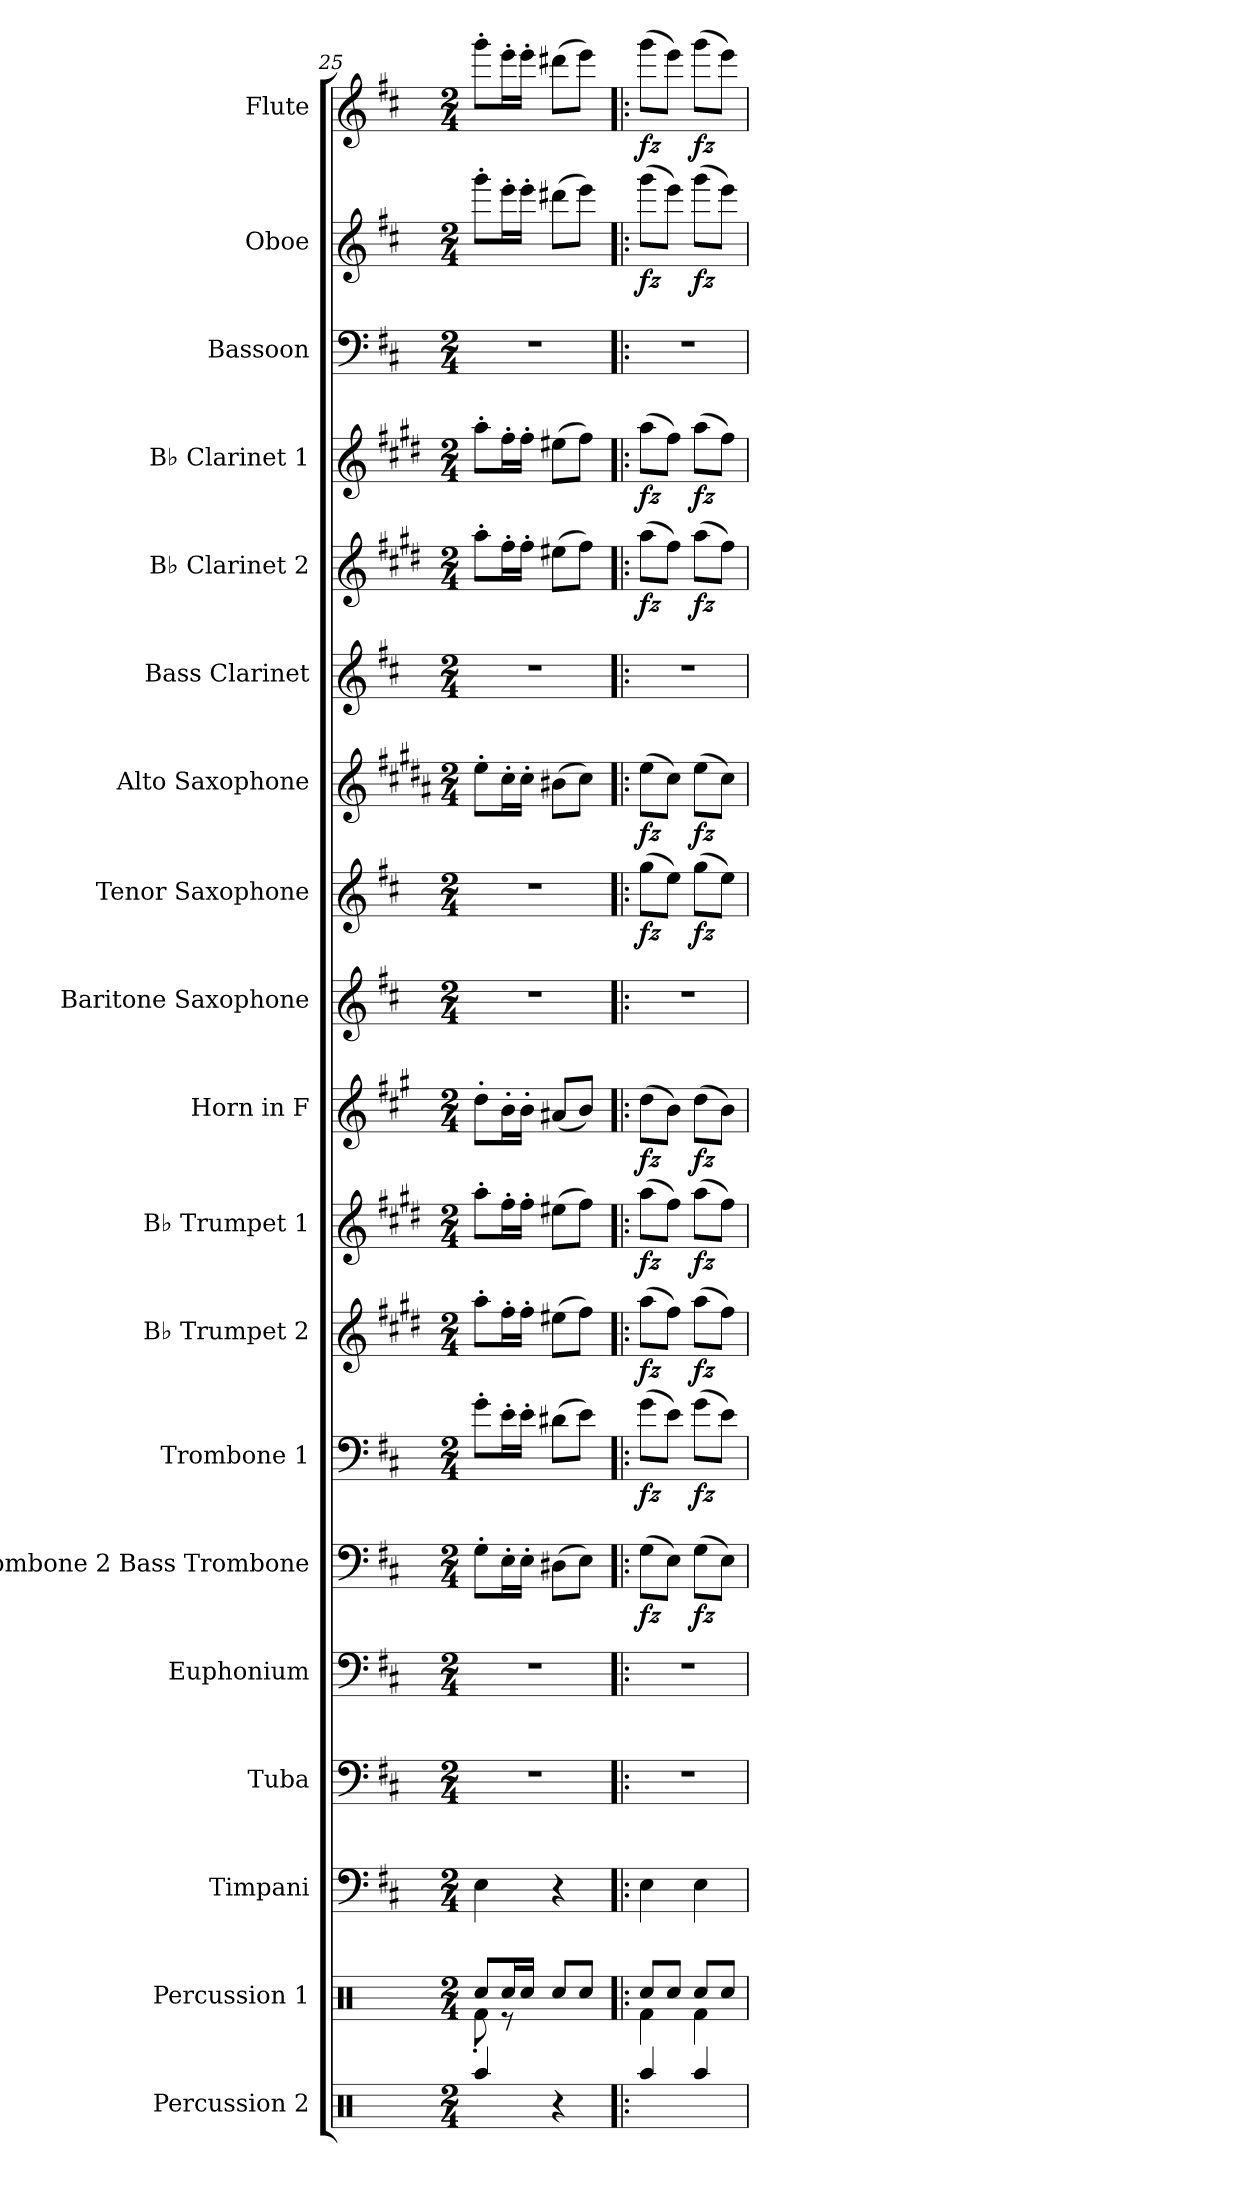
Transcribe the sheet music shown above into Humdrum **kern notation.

**kern	**kern	**kern	**kern	**kern	**kern	**dynam	**kern	**dynam	**kern	**dynam	**kern	**dynam	**kern	**dynam	**kern	**kern	**dynam	**kern	**dynam	**kern	**kern	**dynam	**kern	**dynam	**kern	**kern	**dynam	**kern	**dynam
*part19	*part18	*part17	*part16	*part15	*part14	*part14	*part13	*part13	*part12	*part12	*part11	*part11	*part10	*part10	*part9	*part8	*part8	*part7	*part7	*part6	*part5	*part5	*part4	*part4	*part3	*part2	*part2	*part1	*part1
*staff19	*staff18	*staff17	*staff16	*staff15	*staff14	*staff14	*staff13	*staff13	*staff12	*staff12	*staff11	*staff11	*staff10	*staff10	*staff9	*staff8	*staff8	*staff7	*staff7	*staff6	*staff5	*staff5	*staff4	*staff4	*staff3	*staff2	*staff2	*staff1	*staff1
*I"Percussion 2	*I"Percussion 1	*I"Timpani	*I"Tuba	*I"Euphonium	*I"Trombone 2 Bass Trombone	*	*I"Trombone 1	*	*I"B♭ Trumpet 2	*	*I"B♭ Trumpet 1	*	*I"Horn in F	*	*I"Baritone Saxophone	*I"Tenor Saxophone	*	*I"Alto Saxophone	*	*I"Bass Clarinet	*I"B♭ Clarinet 2	*	*I"B♭ Clarinet 1	*	*I"Bassoon	*I"Oboe	*	*I"Flute	*
*I'Perc. 2	*I'Perc. 1	*I'Timp.	*I'Tba.	*I'Euph.	*I'Tbn. 2 B. Tbn.	*	*I'Tbn. 1	*	*I'B♭ Tpt. 2	*	*I'B♭ Tpt. 1	*	*	*	*I'Bar. Sax.	*I'T. Sax.	*	*I'A. Sax.	*	*I'B. Cl.	*I'B♭ Cl. 2	*	*I'B♭ Cl. 1	*	*I'Bsn.	*I'Ob.	*	*I'Fl.	*
*clefX	*clefX	*clefF4	*clefF4	*clefF4	*clefF4	*	*clefF4	*	*clefG2	*	*clefG2	*	*clefG2	*	*clefG2	*clefG2	*	*clefG2	*	*clefG2	*clefG2	*	*clefG2	*	*clefF4	*clefG2	*	*clefG2	*
*	*	*	*	*	*	*	*	*	*ITrd1c2	*	*ITrd1c2	*	*ITrd4c7	*	*ITrd12c21	*ITrd8c14	*	*ITrd5c9	*	*ITrd8c14	*ITrd1c2	*	*ITrd1c2	*	*	*	*	*	*
*k[]	*k[]	*k[f#c#]	*k[f#c#]	*k[f#c#]	*k[f#c#]	*	*k[f#c#]	*	*k[f#c#]	*	*k[f#c#]	*	*k[f#c#]	*	*k[f#c#]	*k[f#c#]	*	*k[f#c#]	*	*k[f#c#]	*k[f#c#]	*	*k[f#c#]	*	*k[f#c#]	*k[f#c#]	*	*k[f#c#]	*
*M2/4	*M2/4	*M2/4	*M2/4	*M2/4	*M2/4	*	*M2/4	*	*M2/4	*	*M2/4	*	*M2/4	*	*M2/4	*M2/4	*	*M2/4	*	*M2/4	*M2/4	*	*M2/4	*	*M2/4	*M2/4	*	*M2/4	*
=25	=25	=25	=25	=25	=25	=25	=25	=25	=25	=25	=25	=25	=25	=25	=25	=25	=25	=25	=25	=25	=25	=25	=25	=25	=25	=25	=25	=25	=25
*	*^	*	*	*	*	*	*	*	*	*	*	*	*	*	*	*	*	*	*	*	*	*	*	*	*	*	*	*	*
4Raa/	8Rcc/L	8Rf'\	4E\	2r	2r	8G'\L	.	8g'\L	.	8gg'\L	.	8gg'\L	.	8g'\L	.	2r	2r	.	8g'\L	.	2r	8gg'\L	.	8gg'\L	.	2r	8ggg'\L	.	8ggg'\L	.
.	16Rcc/L	8r	.	.	.	16E'\L	.	16e'\L	.	16ee'\L	.	16ee'\L	.	16e'\L	.	.	.	.	16e'\L	.	.	16ee'\L	.	16ee'\L	.	.	16eee'\L	.	16eee'\L	.
.	16Rcc/JJ	.	.	.	.	16E'\JJ	.	16e'\JJ	.	16ee'\JJ	.	16ee'\JJ	.	16e'\JJ	.	.	.	.	16e'\JJ	.	.	16ee'\JJ	.	16ee'\JJ	.	.	16eee'\JJ	.	16eee'\JJ	.
4r	8Rcc/L	4ryy	4r	.	.	(>8D#X\L	.	(>8d#X\L	.	(>8dd#X\L	.	(>8dd#X\L	.	(<8d#X/L	.	.	.	.	(>8d#X\L	.	.	(>8dd#X\L	.	(>8dd#X\L	.	.	(>8ddd#X\L	.	(>8ddd#X\L	.
.	8Rcc/J	.	.	.	.	8E\J)	.	8e\J)	.	8ee\J)	.	8ee\J)	.	8e/J)	.	.	.	.	8e\J)	.	.	8ee\J)	.	8ee\J)	.	.	8eee\J)	.	8eee\J)	.
=26!|:	=26!|:	=26!|:	=26!|:	=26!|:	=26!|:	=26!|:	=26!|:	=26!|:	=26!|:	=26!|:	=26!|:	=26!|:	=26!|:	=26!|:	=26!|:	=26!|:	=26!|:	=26!|:	=26!|:	=26!|:	=26!|:	=26!|:	=26!|:	=26!|:	=26!|:	=26!|:	=26!|:	=26!|:	=26!|:	=26!|:
!	!	!	!	!	!	!	!LO:DY:b	!	!LO:DY:b	!	!LO:DY:b	!	!LO:DY:b	!	!LO:DY:b	!	!	!LO:DY:b	!	!LO:DY:b	!	!	!LO:DY:b	!	!LO:DY:b	!	!	!LO:DY:b	!	!LO:DY:b
4Raa/	8Rcc/L	4Rf\	4E\	2r	2r	(>8G\L	fz	(>8g\L	fz	(>8gg\L	fz	(>8gg\L	fz	(>8g\L	fz	2r	(>8g\L	fz	(>8g\L	fz	2r	(>8gg\L	fz	(>8gg\L	fz	2r	(>8ggg\L	fz	(>8ggg\L	fz
.	8Rcc/J	.	.	.	.	8E\J)	.	8e\J)	.	8ee\J)	.	8ee\J)	.	8e\J)	.	.	8e\J)	.	8e\J)	.	.	8ee\J)	.	8ee\J)	.	.	8eee\J)	.	8eee\J)	.
!	!	!	!	!	!	!	!LO:DY:b	!	!LO:DY:b	!	!LO:DY:b	!	!LO:DY:b	!	!LO:DY:b	!	!	!LO:DY:b	!	!LO:DY:b	!	!	!LO:DY:b	!	!LO:DY:b	!	!	!LO:DY:b	!	!LO:DY:b
4Raa/	8Rcc/L	4Rf\	4E\	.	.	(>8G\L	fz	(>8g\L	fz	(>8gg\L	fz	(>8gg\L	fz	(>8g\L	fz	.	(>8g\L	fz	(>8g\L	fz	.	(>8gg\L	fz	(>8gg\L	fz	.	(>8ggg\L	fz	(>8ggg\L	fz
.	8Rcc/J	.	.	.	.	8E\J)	.	8e\J)	.	8ee\J)	.	8ee\J)	.	8e\J)	.	.	8e\J)	.	8e\J)	.	.	8ee\J)	.	8ee\J)	.	.	8eee\J)	.	8eee\J)	.
*	*v	*v	*	*	*	*	*	*	*	*	*	*	*	*	*	*	*	*	*	*	*	*	*	*	*	*	*	*	*	*
=	=	=	=	=	=	=	=	=	=	=	=	=	=	=	=	=	=	=	=	=	=	=	=	=	=	=	=	=	=
*-	*-	*-	*-	*-	*-	*-	*-	*-	*-	*-	*-	*-	*-	*-	*-	*-	*-	*-	*-	*-	*-	*-	*-	*-	*-	*-	*-	*-	*-
